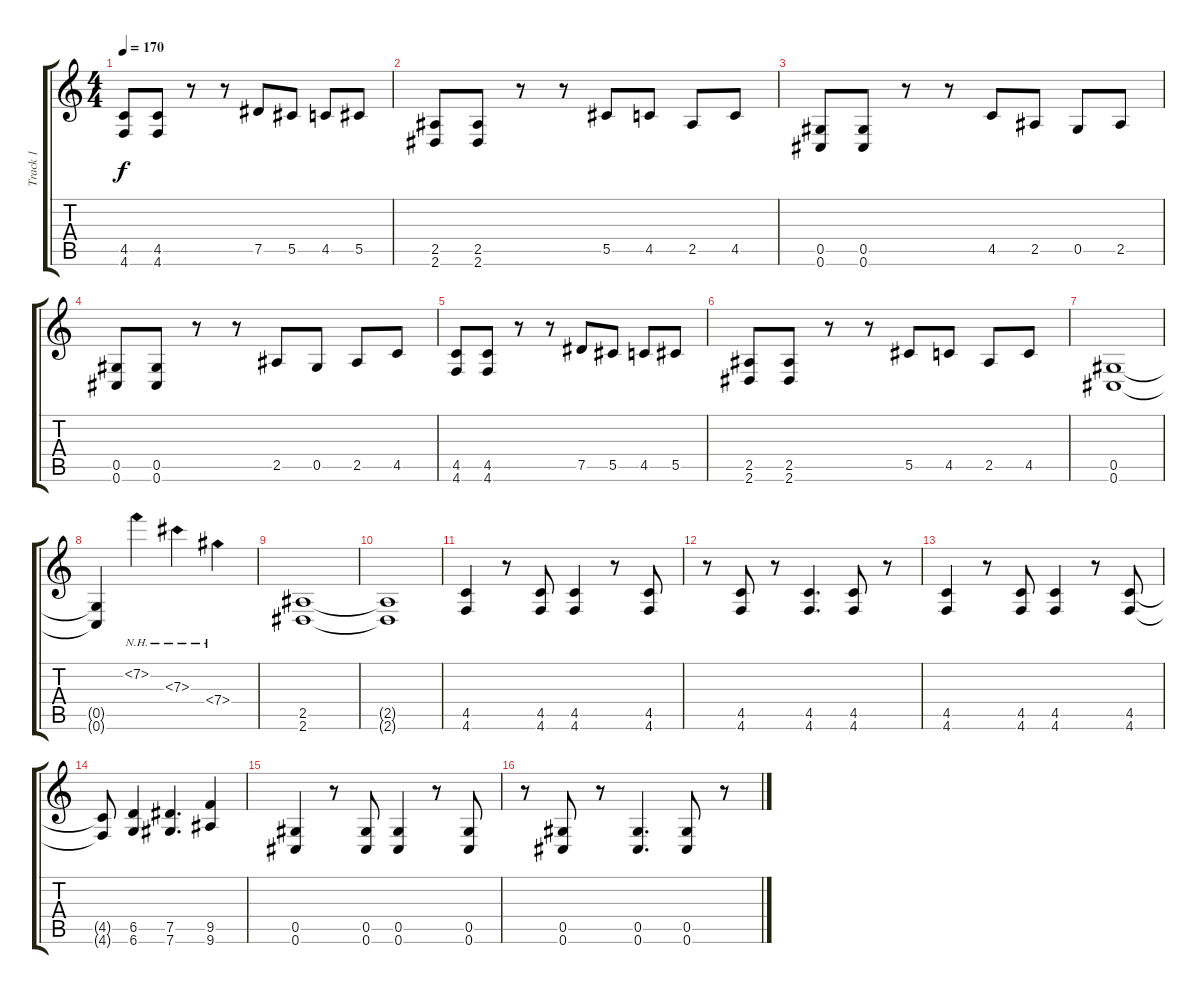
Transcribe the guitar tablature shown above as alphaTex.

\track ("Track 1" "Track 1") {instrument overdrivenguitar}
\staff {score tabs}
\tuning (Eb4 Bb3 Gb3 Db3 Ab2 Db2) {hide}
\ts (4 4)
\tempo 170
\clef g2
\ks c
(4.5 4.6).8{dy f} (4.5 4.6).8 r.8 r.8 7.5.8 5.5.8 4.5.8 5.5.8 |
(2.5 2.6).8 (2.5 2.6).8 r.8 r.8 5.5.8 4.5.8 2.5.8 4.5.8 |
(0.5 0.6).8 (0.5 0.6).8 r.8 r.8 4.5.8 2.5.8 0.5.8 2.5.8 |
(0.5 0.6).8 (0.5 0.6).8 r.8 r.8 2.5.8 0.5.8 2.5.8 4.5.8 |
(4.5 4.6).8 (4.5 4.6).8 r.8 r.8 7.5.8 5.5.8 4.5.8 5.5.8 |
(2.5 2.6).8 (2.5 2.6).8 r.8 r.8 5.5.8 4.5.8 2.5.8 4.5.8 |
(0.5 0.6).1 |
(0.5{t} 0.6{t}).4 7.2{nh}.4 7.3{nh}.4 7.4{nh}.4 |
(2.5 2.6).1 |
(2.5{t} 2.6{t}).1 |
(4.5 4.6).4 r.8 (4.5 4.6).8 (4.5 4.6).4 r.8 (4.5 4.6).8 |
r.8 (4.5 4.6).8 r.8 (4.5 4.6).4{d} (4.5 4.6).8 r.8 |
(4.5 4.6).4 r.8 (4.5 4.6).8 (4.5 4.6).4 r.8 (4.5 4.6).8 |
(4.5{t} 4.6{t}).8 (6.5 6.6).4 (7.5 7.6).4{d} (9.5 9.6).4 |
(0.5 0.6).4 r.8 (0.5 0.6).8 (0.5 0.6).4 r.8 (0.5 0.6).8 |
r.8 (0.5 0.6).8 r.8 (0.5 0.6).4{d} (0.5 0.6).8 r.8
